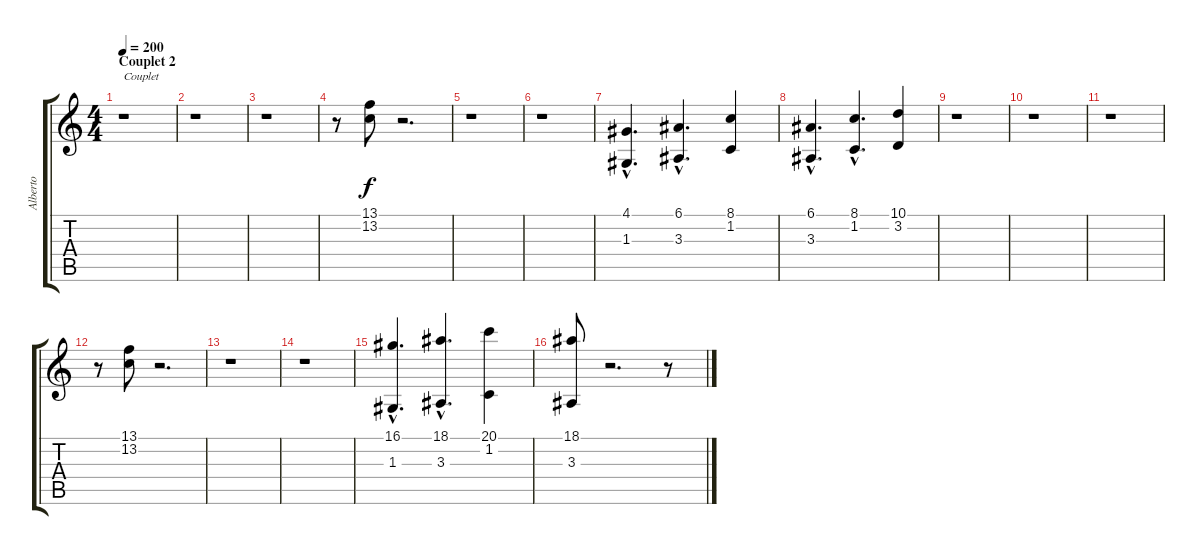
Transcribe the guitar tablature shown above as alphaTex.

\track ("Alberto" "Alberto") {instrument trumpet}
\staff {score tabs}
\tuning (E4 B3 G3 D3 A2 E2) {hide}
\ts (4 4)
\section ("" "Couplet 2")
\tempo 200
\clef g2
\ks c
r.1{txt "Couplet" dy f} |
r.1 |
r.1 |
r.8 (13.1 13.2).8 r.2{d} |
r.1 |
r.1 |
(4.1{hac} 1.3{hac}).4{d} (6.1{hac} 3.3{hac}).4{d} (8.1 1.2).4 |
(6.1{hac} 3.3{hac}).4{d} (8.1{hac} 1.2{hac}).4{d} (10.1 3.2).4 |
r.1 |
r.1 |
r.1 |
r.8 (13.1 13.2).8 r.2{d} |
r.1 |
r.1 |
(16.1{hac} 1.3{hac}).4{d} (18.1{hac} 3.3{hac}).4{d} (20.1 1.2).4 |
(18.1 3.3).8 r.2{d} r.8
